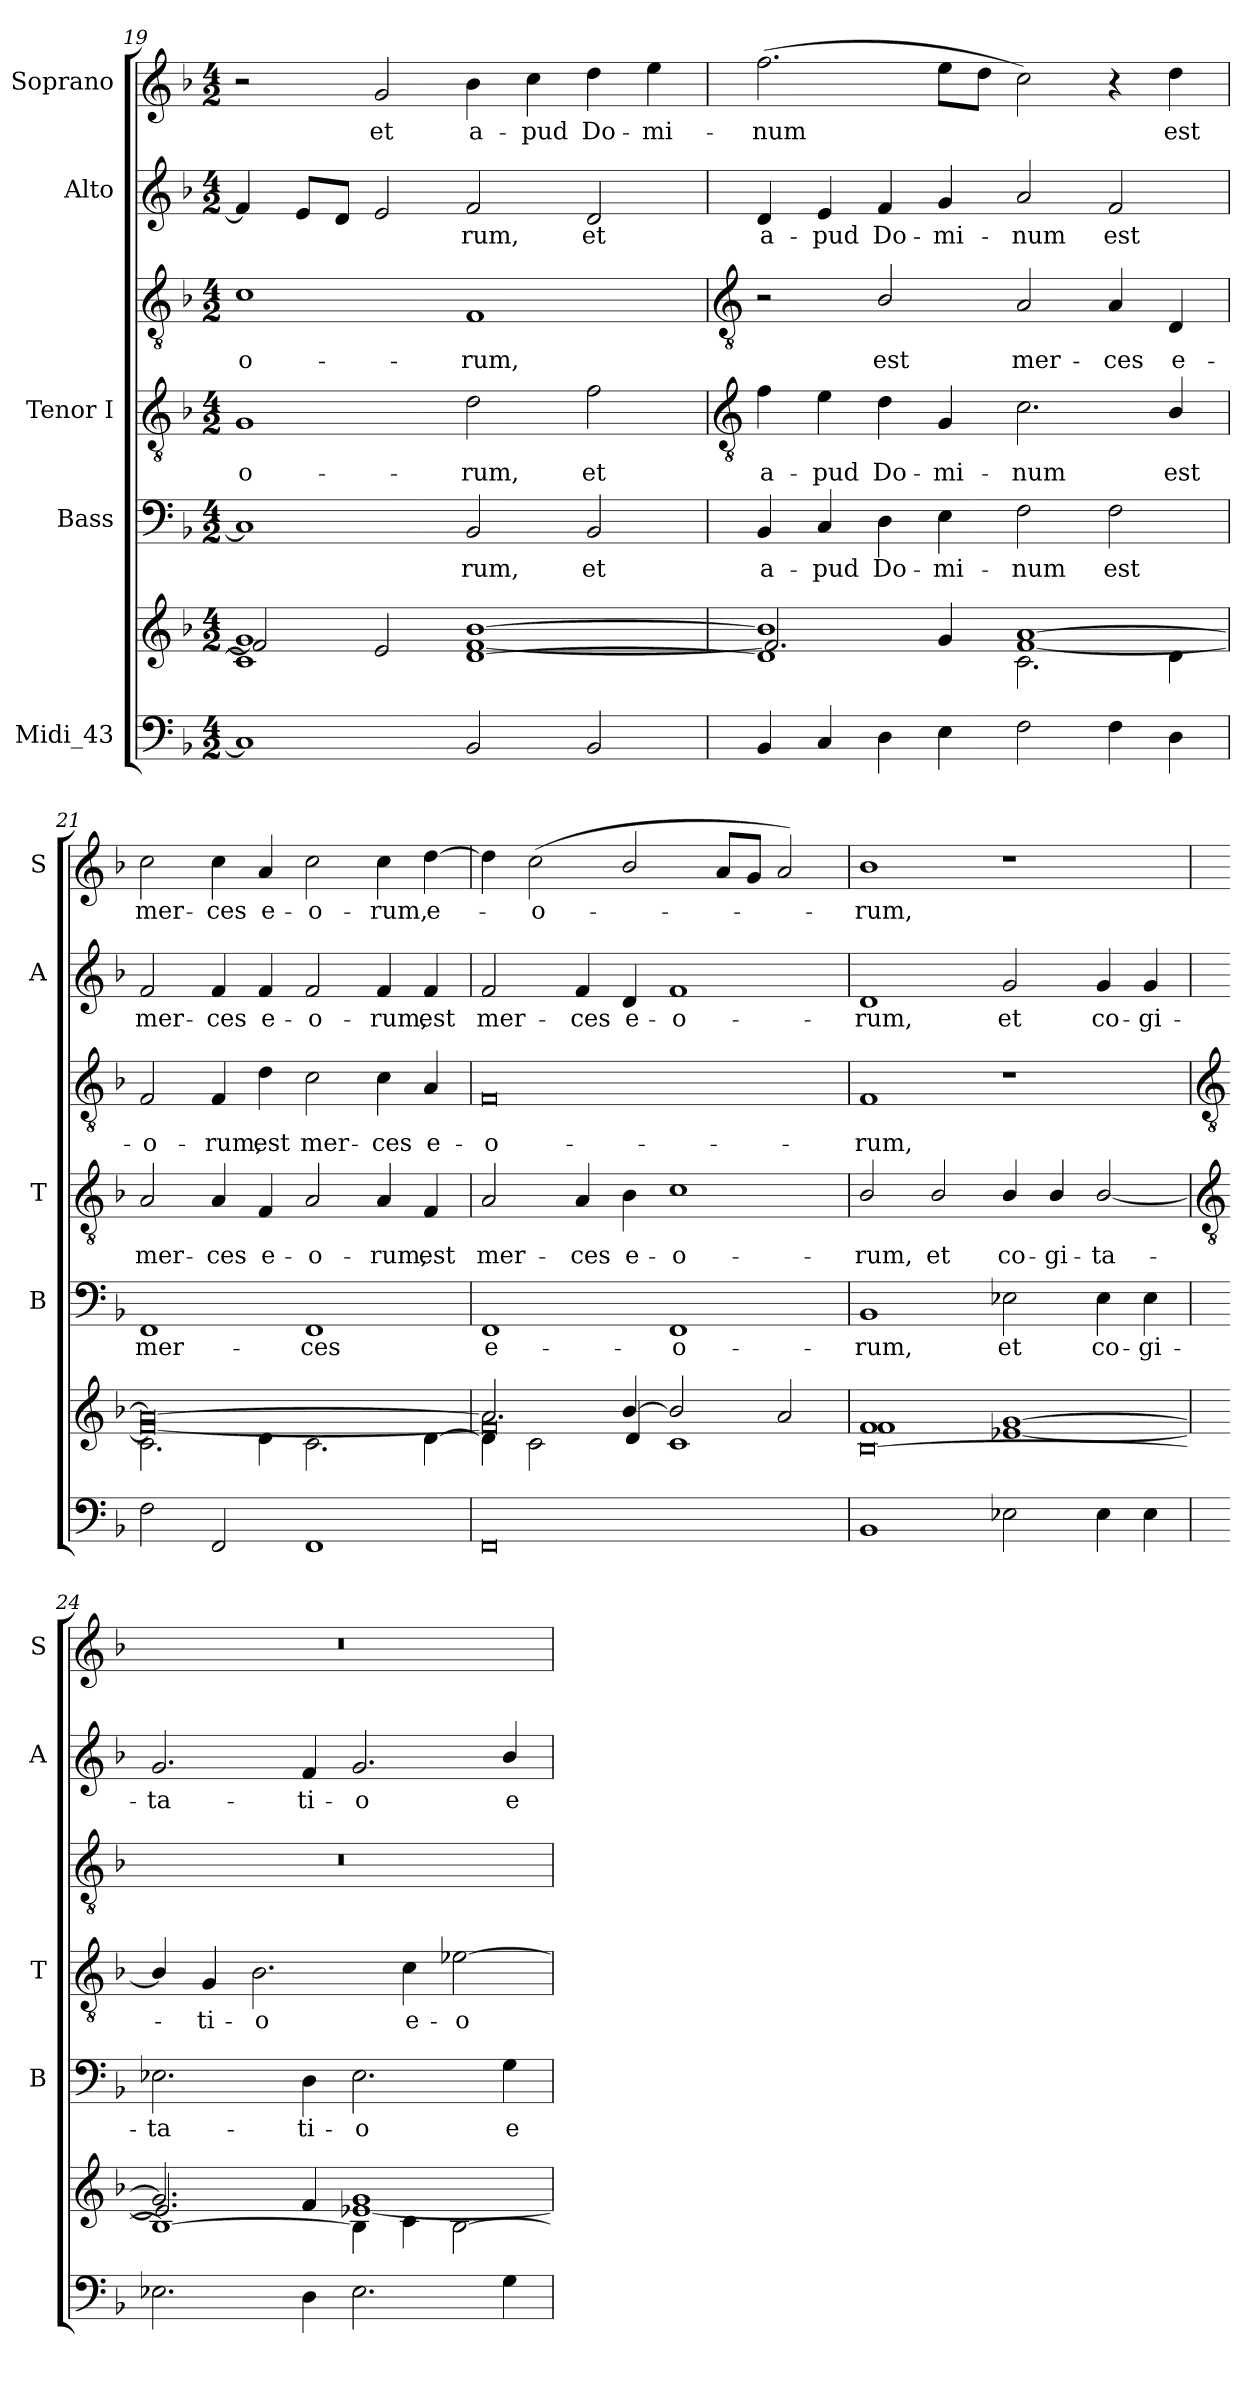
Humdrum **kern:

**kern	**kern	**kern	**text	**kern	**text	**kern	**text	**kern	**text	**kern	**text
*part5	*part5	*part4	*part4	*part3	*part3	*part3	*part3	*part2	*part2	*part1	*part1
*staff7	*staff6	*staff5	*staff5	*staff4	*staff4	*staff3	*staff3	*staff2	*staff2	*staff1	*staff1
*I"Midi_43	*	*I"Bass	*	*I"Tenor I	*	*	*	*I"Alto	*	*I"Soprano	*
*	*	*I'B	*	*I'T	*	*	*	*I'A	*	*I'S	*
*clefF4	*clefG2	*clefF4	*	*clefGv2	*	*clefGv2	*	*clefG2	*	*clefG2	*
*k[b-]	*k[b-]	*k[b-]	*	*k[b-]	*	*k[b-]	*	*k[b-]	*	*k[b-]	*
*F:	*F:	*F:	*	*F:	*	*F:	*	*F:	*	*F:	*
*M4/2	*M4/2	*M4/2	*	*M4/2	*	*M4/2	*	*M4/2	*	*M4/2	*
=19	=19	=19	=19	=19	=19	=19	=19	=19	=19	=19	=19
*	*^	*	*	*	*	*	*	*	*	*	*
*	*	*^	*	*	*	*	*	*	*	*	*	*
!	!	!	!	!	!	!	!LO:LY:b	!	!LO:LY:b	!	!	!	!
1C]	1g/	2f/]	1c\]	1C]	.	1G	o-	1c	-o-	4f]	.	2r	.
.	.	.	.	.	.	.	.	.	.	8eL	.	.	.
.	.	.	.	.	.	.	.	.	.	8dJ	.	.	.
!	!	!	!	!	!	!	!	!	!	!	!	!	!LO:LY:b
.	.	2e/	.	.	.	.	.	.	.	2e	.	2g	et
!	!	!	!	!	!LO:LY:b	!	!LO:LY:b	!	!LO:LY:b	!	!LO:LY:b	!	!LO:LY:b
2BB-	[1b-/	[1f\	[1d\	2BB-	rum,	2d	-rum,	1F	-rum,	2f	rum,	4b-	a-
!	!	!	!	!	!	!	!	!	!	!	!	!	!LO:LY:b
.	.	.	.	.	.	.	.	.	.	.	.	4cc	-pud
!	!	!	!	!	!LO:LY:b	!	!LO:LY:b	!	!	!	!LO:LY:b	!	!LO:LY:b
2BB-	.	.	.	2BB-	et	2f	et	.	.	2d	et	4dd	Do-
!	!	!	!	!	!	!	!	!	!	!	!	!	!LO:LY:b
.	.	.	.	.	.	.	.	.	.	.	.	4ee	-mi-
!!LO:LB:g=z
=20	=20	=20	=20	=20	=20	=20	=20	=20	=20	=20	=20	=20	=20
*	*	*	*	*	*	*clefGv2	*	*clefGv2	*	*	*	*	*
!	!	!	!	!	!LO:LY:b	!	!LO:LY:b	!	!	!	!LO:LY:b	!	!LO:LY:b
4BB-	1b-/]	2.f/]	1d\]	4BB-	a-	4f	-a-	2r	.	4d	a-	(>2.ff	-num
!	!	!	!	!	!LO:LY:b	!	!LO:LY:b	!	!	!	!LO:LY:b	!	!
4C	.	.	.	4C	-pud	4e	-pud	.	.	4e	-pud	.	.
!	!	!	!	!	!LO:LY:b	!	!LO:LY:b	!	!LO:LY:b	!	!LO:LY:b	!	!
4D	.	.	.	4D	Do-	4d	Do-	2B-/	est	4f	Do-	.	.
!	!	!	!	!	!LO:LY:b	!	!LO:LY:b	!	!	!	!LO:LY:b	!	!
4E	.	4g/	.	4E	-mi-	4G	-mi-	.	.	4g	-mi-	8eeL	.
.	.	.	.	.	.	.	.	.	.	.	.	8ddJ	.
!	!	!	!	!	!LO:LY:b	!	!LO:LY:b	!	!LO:LY:b	!	!LO:LY:b	!	!
2F	[1a/	[1f\	2.c\	2F	-num	2.c	-num	2A	mer-	2a	-num	2cc)	.
!	!	!	!	!	!LO:LY:b	!	!	!	!LO:LY:b	!	!LO:LY:b	!	!
4F	.	.	.	2F	est	.	.	4A	-ces	2f	est	4r	.
!	!	!	!	!	!	!	!LO:LY:b	!	!LO:LY:b	!	!	!	!LO:LY:b
4D	.	.	4d\	.	.	4B-/	est	4D	e-	.	.	4dd	est
=21	=21	=21	=21	=21	=21	=21	=21	=21	=21	=21	=21	=21	=21
!	!	!	!	!	!LO:LY:b	!	!LO:LY:b	!	!LO:LY:b	!	!LO:LY:b	!	!LO:LY:b
2F	0a/_	0f\_	2.c\	1FF	mer-	2A	-mer-	2F	o-	2f	mer-	2cc	mer-
!	!	!	!	!	!	!	!LO:LY:b	!	!LO:LY:b	!	!LO:LY:b	!	!LO:LY:b
2FF	.	.	.	.	.	4A	-ces	4F	-rum,	4f	-ces	4cc	-ces
!	!	!	!	!	!	!	!LO:LY:b	!	!LO:LY:b	!	!LO:LY:b	!	!LO:LY:b
.	.	.	4d\	.	.	4F	e-	4d	est	4f	e-	4a	e-
!	!	!	!	!	!LO:LY:b	!	!LO:LY:b	!	!LO:LY:b	!	!LO:LY:b	!	!LO:LY:b
1FF	.	.	2.c\	1FF	-ces	2A	-o-	2c	mer-	2f	-o-	2cc	-o-
!	!	!	!	!	!	!	!LO:LY:b	!	!LO:LY:b	!	!LO:LY:b	!	!LO:LY:b
.	.	.	.	.	.	4A	-rum,	4c	-ces	4f	-rum,	4cc	-rum,
!	!	!	!	!	!	!	!LO:LY:b	!	!LO:LY:b	!	!LO:LY:b	!	!LO:LY:b
.	.	.	[4d\	.	.	4F	est	4A	e-	4f	est	[4dd	e-
=22	=22	=22	=22	=22	=22	=22	=22	=22	=22	=22	=22	=22	=22
!	!	!	!	!	!LO:LY:b	!	!LO:LY:b	!	!LO:LY:b	!	!LO:LY:b	!	!
0FF	2.a/]	0f\]	4d\]	1FF	e-	2A	-mer-	0F	o-	2f	mer-	4dd]	.
!	!	!	!	!	!	!	!	!	!	!	!	!	!LO:LY:b
.	.	.	2c\	.	.	.	.	.	.	.	.	(<2cc	o-
!	!	!	!	!	!	!	!LO:LY:b	!	!	!	!LO:LY:b	!	!
.	.	.	.	.	.	4A	-ces	.	.	4f	-ces	.	.
!	!	!	!	!	!	!	!LO:LY:b	!	!	!	!LO:LY:b	!	!
.	[4b-/	.	4d/	.	.	4B-	e-	.	.	4d	e-	2b-/	.
!	!	!	!	!	!LO:LY:b	!	!LO:LY:b	!	!	!	!LO:LY:b	!	!
.	2b-/]	.	1c\	1FF	-o-	1c	-o-	.	.	1f	-o-	.	.
.	.	.	.	.	.	.	.	.	.	.	.	8aL	.
.	.	.	.	.	.	.	.	.	.	.	.	8gJ	.
.	2a/	.	.	.	.	.	.	.	.	.	.	2a)	.
=23	=23	=23	=23	=23	=23	=23	=23	=23	=23	=23	=23	=23	=23
!	!	!	!	!	!LO:LY:b	!	!LO:LY:b	!	!LO:LY:b	!	!LO:LY:b	!	!LO:LY:b
1BB-	1f/	1f\	[0B-\	1BB-	-rum,	2B-/	rum,	1F	-rum,	1d	-rum,	1b-	rum,
!	!	!	!	!	!	!	!LO:LY:b	!	!	!	!	!	!
.	.	.	.	.	.	2B-/	et	.	.	.	.	.	.
!	!	!	!	!	!LO:LY:b	!	!LO:LY:b	!	!	!	!LO:LY:b	!	!
2E-X	[1g/	[1e-X\	.	2E-X	et	4B-/	co-	1r	.	2g	et	1r	.
!	!	!	!	!	!	!	!LO:LY:b	!	!	!	!	!	!
.	.	.	.	.	.	4B-/	-gi-	.	.	.	.	.	.
!	!	!	!	!	!LO:LY:b	!	!LO:LY:b	!	!	!	!LO:LY:b	!	!
4E-	.	.	.	4E-	co-	[2B-/	-ta-	.	.	4g	co-	.	.
!	!	!	!	!	!LO:LY:b	!	!	!	!	!	!LO:LY:b	!	!
4E-	.	.	.	4E-	-gi-	.	.	.	.	4g	-gi-	.	.
!!LO:LB:g=z
=24	=24	=24	=24	=24	=24	=24	=24	=24	=24	=24	=24	=24	=24
*	*	*	*	*	*	*clefGv2	*	*clefGv2	*	*	*	*	*
!	!	!	!	!	!LO:LY:b	!	!	!	!	!	!LO:LY:b	!	!
2.E-X	2.g/]	2.e-/]	1B-\_	2.E-X	-ta-	4B-/]	.	0r	.	2.g	-ta-	0r	.
!	!	!	!	!	!	!	!LO:LY:b	!	!	!	!	!	!
.	.	.	.	.	.	4G	ti-	.	.	.	.	.	.
!	!	!	!	!	!	!	!LO:LY:b	!	!	!	!	!	!
.	.	.	.	.	.	2.B-	-o	.	.	.	.	.	.
!	!	!	!	!	!LO:LY:b	!	!	!	!	!	!LO:LY:b	!	!
4D	4f/	4f/	.	4D	-ti-	.	.	.	.	4f	-ti-	.	.
!	!	!	!	!	!LO:LY:b	!	!	!	!	!	!LO:LY:b	!	!
2.E-	1g/	[1e-\	4B-\]	2.E-	-o	.	.	.	.	2.g	-o	.	.
!	!	!	!	!	!	!	!LO:LY:b	!	!	!	!	!	!
.	.	.	4c\	.	.	4c	e-	.	.	.	.	.	.
!	!	!	!	!	!	!	!LO:LY:b	!	!	!	!	!	!
.	.	.	[2B-\	.	.	[2e-X	-o-	.	.	.	.	.	.
!	!	!	!	!	!LO:LY:b	!	!	!	!	!	!LO:LY:b	!	!
4G	.	.	.	4G	e-	.	.	.	.	4b-/	e-	.	.
*	*v	*v	*v	*	*	*	*	*	*	*	*	*	*
=	=	=	=	=	=	=	=	=	=	=	=
*-	*-	*-	*-	*-	*-	*-	*-	*-	*-	*-	*-
